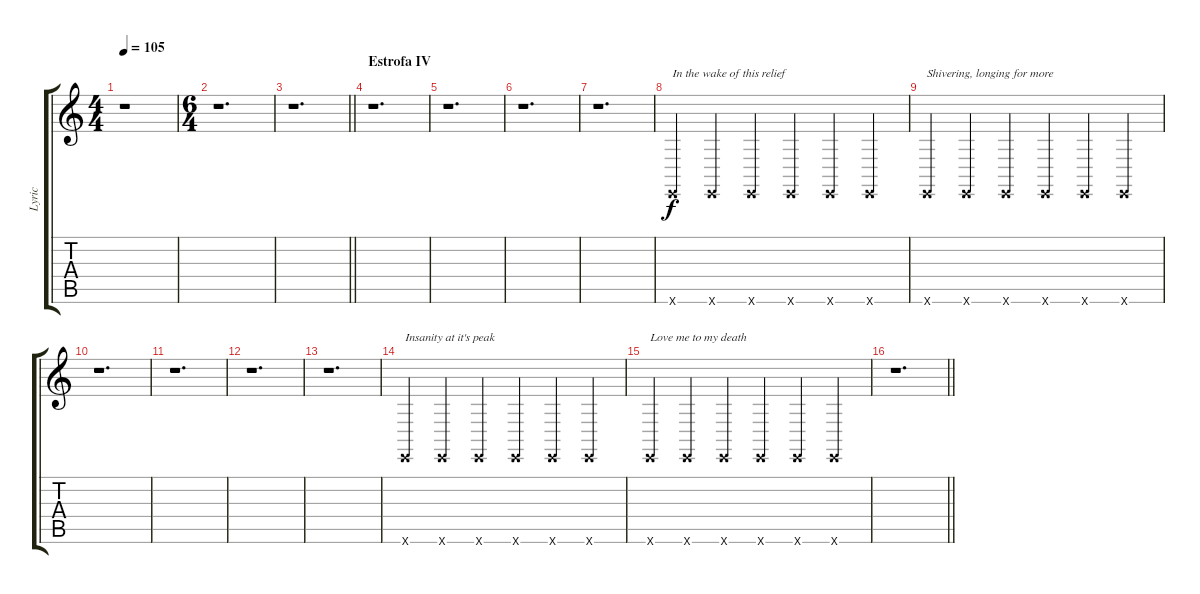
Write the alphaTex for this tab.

\track ("Lyric" "Lyric") {instrument choiraahs}
\staff {score tabs}
\tuning (E4 B3 G3 D3 A2 E2) {hide}
\ts (4 4)
\tempo 105
\clef g2
\ks c
r.1{dy f} |
\ts (6 4)
r.1{d} |
\barLineRight lightlight
r.1{d} |
\section ("" "Estrofa IV")
r.1{d} |
r.1{d} |
r.1{d} |
r.1{d} |
0.6{x}.4{txt "In the wake of this relief"} 0.6{x}.4 0.6{x}.4 0.6{x}.4 0.6{x}.4 0.6{x}.4 |
0.6{x}.4{txt "Shivering, longing for more"} 0.6{x}.4 0.6{x}.4 0.6{x}.4 0.6{x}.4 0.6{x}.4 |
r.1{d} |
r.1{d} |
r.1{d} |
r.1{d} |
0.6{x}.4{txt "Insanity at it's peak"} 0.6{x}.4 0.6{x}.4 0.6{x}.4 0.6{x}.4 0.6{x}.4 |
0.6{x}.4{txt "Love me to my death"} 0.6{x}.4 0.6{x}.4 0.6{x}.4 0.6{x}.4 0.6{x}.4 |
\barLineRight lightlight
r.1{d}
